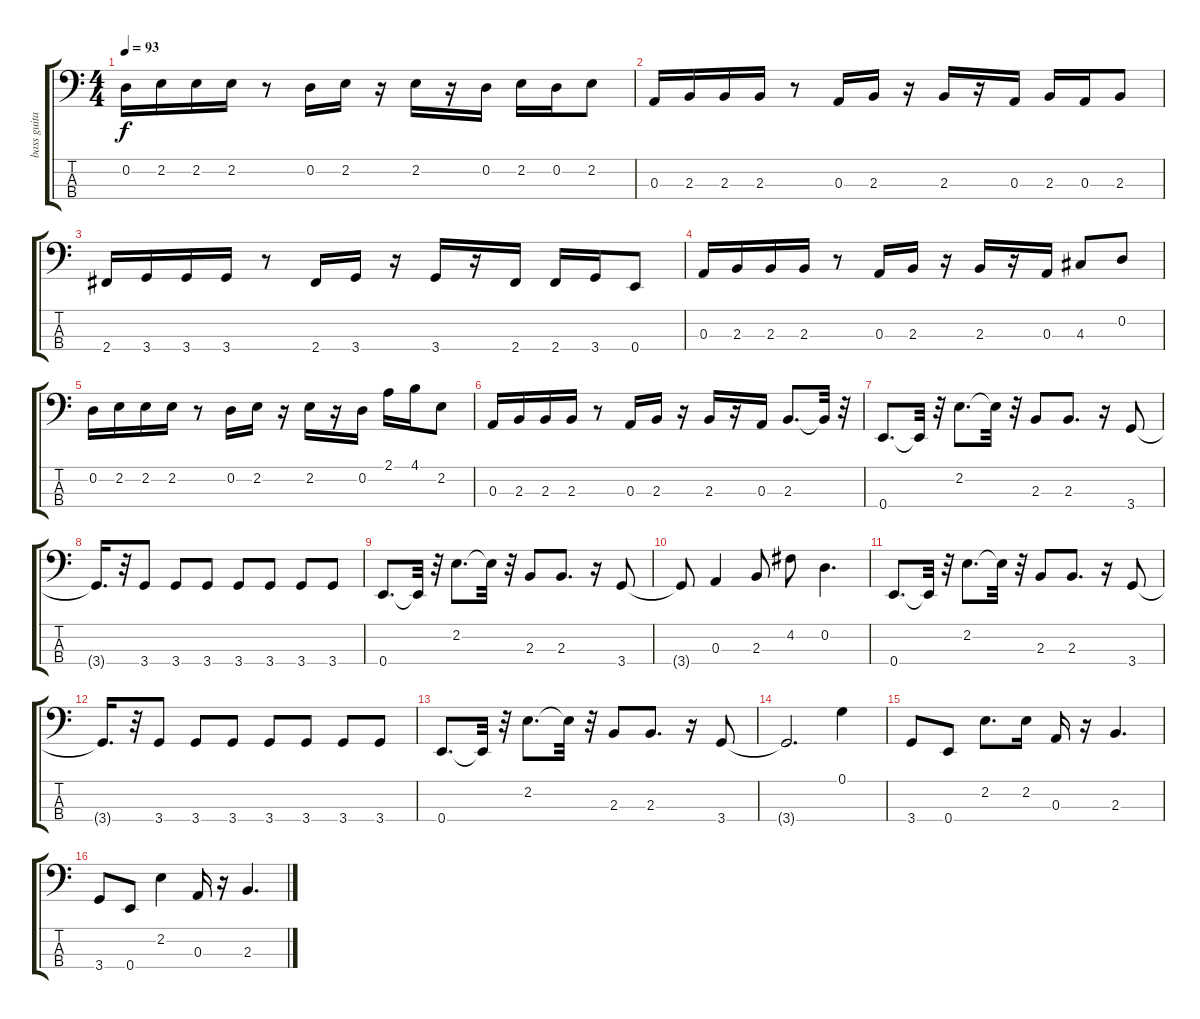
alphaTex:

\track ("bass guitar" "bass guita") {instrument electricbassfinger}
\staff {score tabs}
\tuning (G2 D2 A1 E1) {hide}
\ts (4 4)
\tempo 93
\clef f4
\ks c
0.2.16{dy f} 2.2.16 2.2.16 2.2.16 r.8 0.2.16 2.2.16 r.16 2.2.16 r.16 0.2.16 2.2.16 0.2.16 2.2.8 |
0.3.16 2.3.16 2.3.16 2.3.16 r.8 0.3.16 2.3.16 r.16 2.3.16 r.16 0.3.16 2.3.16 0.3.16 2.3.8 |
2.4.16 3.4.16 3.4.16 3.4.16 r.8 2.4.16 3.4.16 r.16 3.4.16 r.16 2.4.16 2.4.16 3.4.16 0.4.8 |
0.3.16 2.3.16 2.3.16 2.3.16 r.8 0.3.16 2.3.16 r.16 2.3.16 r.16 0.3.16 4.3.8 0.2.8 |
0.2.16 2.2.16 2.2.16 2.2.16 r.8 0.2.16 2.2.16 r.16 2.2.16 r.16 0.2.16 2.1.16 4.1.16 2.2.8 |
0.3.16 2.3.16 2.3.16 2.3.16 r.8 0.3.16 2.3.16 r.16 2.3.16 r.16 0.3.16 2.3.8{d} 2.3{t}.32 r.32 |
0.4.8{d} 0.4{t}.32 r.32 2.2.8{d} 2.2{t}.32 r.32 2.3.8 2.3.8{d} r.16 3.4.8 |
3.4{t}.16{d} r.32 3.4.8 3.4.8 3.4.8 3.4.8 3.4.8 3.4.8 3.4.8 |
0.4.8{d} 0.4{t}.32 r.32 2.2.8{d} 2.2{t}.32 r.32 2.3.8 2.3.8{d} r.16 3.4.8 |
3.4{t}.8 0.3.4 2.3.8 4.2.8 0.2.4{d} |
0.4.8{d} 0.4{t}.32 r.32 2.2.8{d} 2.2{t}.32 r.32 2.3.8 2.3.8{d} r.16 3.4.8 |
3.4{t}.16{d} r.32 3.4.8 3.4.8 3.4.8 3.4.8 3.4.8 3.4.8 3.4.8 |
0.4.8{d} 0.4{t}.32 r.32 2.2.8{d} 2.2{t}.32 r.32 2.3.8 2.3.8{d} r.16 3.4.8 |
3.4{t}.2{d} 0.1.4 |
3.4.8 0.4.8 2.2.8{d} 2.2.16 0.3.16 r.16 2.3.4{d} |
3.4.8 0.4.8 2.2.4 0.3.16 r.16 2.3.4{d}
